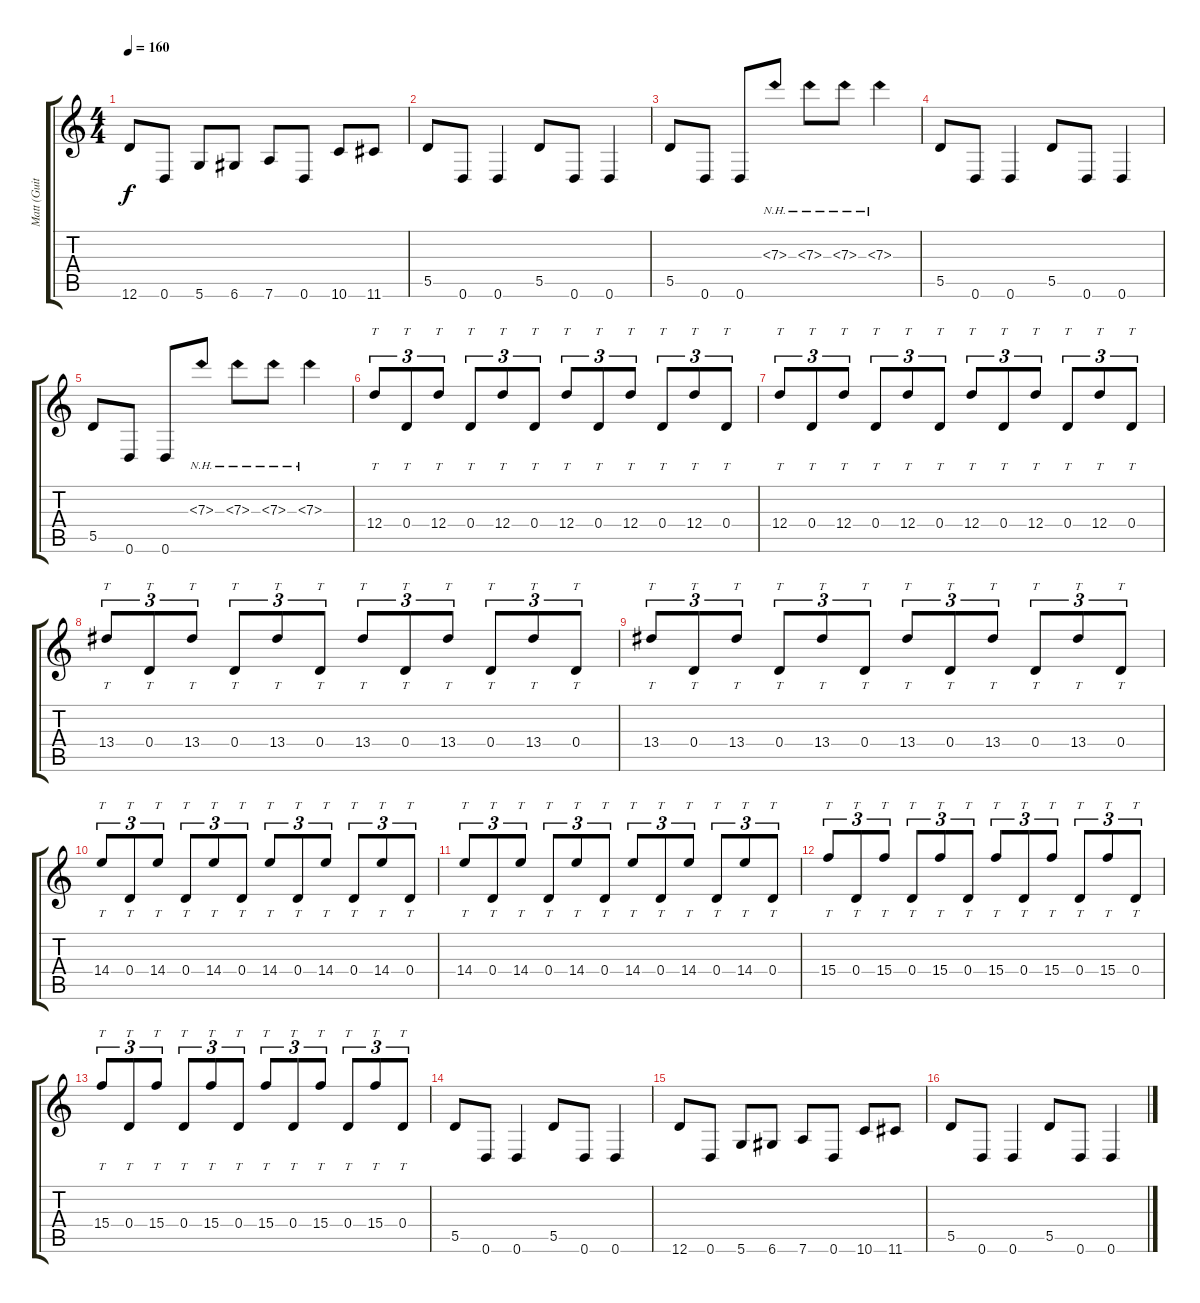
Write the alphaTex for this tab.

\track ("Matt (Guitar)" "Matt (Guit") {instrument distortionguitar}
\staff {score tabs}
\tuning (E4 B3 G3 D3 A2 D2) {hide}
\ts (4 4)
\tempo 160
\clef g2
\ks c
12.6.8{dy f} 0.6.8 5.6.8 6.6.8 7.6.8 0.6.8 10.6.8 11.6.8 |
5.5.8 0.6.8 0.6.4 5.5.8 0.6.8 0.6.4 |
5.5.8 0.6.8 0.6.8 7.3{nh}.8{balance 8} 7.3{nh}.8 7.3{nh}.8 7.3{nh}.4 |
5.5.8{balance 2} 0.6.8 0.6.4 5.5.8 0.6.8 0.6.4 |
5.5.8 0.6.8 0.6.8 7.3{nh}.8{balance 8} 7.3{nh}.8 7.3{nh}.8 7.3{nh}.4 |
12.4.8{tt tu (3 2) volume 13 balance 8} 0.4.8{tt tu (3 2)} 12.4.8{tt tu (3 2)} 0.4.8{tt tu (3 2)} 12.4.8{tt tu (3 2)} 0.4.8{tt tu (3 2)} 12.4.8{tt tu (3 2)} 0.4.8{tt tu (3 2)} 12.4.8{tt tu (3 2)} 0.4.8{tt tu (3 2)} 12.4.8{tt tu (3 2)} 0.4.8{tt tu (3 2)} |
12.4.8{tt tu (3 2)} 0.4.8{tt tu (3 2)} 12.4.8{tt tu (3 2)} 0.4.8{tt tu (3 2)} 12.4.8{tt tu (3 2)} 0.4.8{tt tu (3 2)} 12.4.8{tt tu (3 2)} 0.4.8{tt tu (3 2)} 12.4.8{tt tu (3 2)} 0.4.8{tt tu (3 2)} 12.4.8{tt tu (3 2)} 0.4.8{tt tu (3 2)} |
13.4.8{tt tu (3 2)} 0.4.8{tt tu (3 2)} 13.4.8{tt tu (3 2)} 0.4.8{tt tu (3 2)} 13.4.8{tt tu (3 2)} 0.4.8{tt tu (3 2)} 13.4.8{tt tu (3 2)} 0.4.8{tt tu (3 2)} 13.4.8{tt tu (3 2)} 0.4.8{tt tu (3 2)} 13.4.8{tt tu (3 2)} 0.4.8{tt tu (3 2)} |
13.4.8{tt tu (3 2)} 0.4.8{tt tu (3 2)} 13.4.8{tt tu (3 2)} 0.4.8{tt tu (3 2)} 13.4.8{tt tu (3 2)} 0.4.8{tt tu (3 2)} 13.4.8{tt tu (3 2)} 0.4.8{tt tu (3 2)} 13.4.8{tt tu (3 2)} 0.4.8{tt tu (3 2)} 13.4.8{tt tu (3 2)} 0.4.8{tt tu (3 2)} |
14.4.8{tt tu (3 2)} 0.4.8{tt tu (3 2)} 14.4.8{tt tu (3 2)} 0.4.8{tt tu (3 2)} 14.4.8{tt tu (3 2)} 0.4.8{tt tu (3 2)} 14.4.8{tt tu (3 2)} 0.4.8{tt tu (3 2)} 14.4.8{tt tu (3 2)} 0.4.8{tt tu (3 2)} 14.4.8{tt tu (3 2)} 0.4.8{tt tu (3 2)} |
14.4.8{tt tu (3 2)} 0.4.8{tt tu (3 2)} 14.4.8{tt tu (3 2)} 0.4.8{tt tu (3 2)} 14.4.8{tt tu (3 2)} 0.4.8{tt tu (3 2)} 14.4.8{tt tu (3 2)} 0.4.8{tt tu (3 2)} 14.4.8{tt tu (3 2)} 0.4.8{tt tu (3 2)} 14.4.8{tt tu (3 2)} 0.4.8{tt tu (3 2)} |
15.4.8{tt tu (3 2)} 0.4.8{tt tu (3 2)} 15.4.8{tt tu (3 2)} 0.4.8{tt tu (3 2)} 15.4.8{tt tu (3 2)} 0.4.8{tt tu (3 2)} 15.4.8{tt tu (3 2)} 0.4.8{tt tu (3 2)} 15.4.8{tt tu (3 2)} 0.4.8{tt tu (3 2)} 15.4.8{tt tu (3 2)} 0.4.8{tt tu (3 2)} |
15.4.8{tt tu (3 2)} 0.4.8{tt tu (3 2)} 15.4.8{tt tu (3 2)} 0.4.8{tt tu (3 2)} 15.4.8{tt tu (3 2)} 0.4.8{tt tu (3 2)} 15.4.8{tt tu (3 2)} 0.4.8{tt tu (3 2)} 15.4.8{tt tu (3 2)} 0.4.8{tt tu (3 2)} 15.4.8{tt tu (3 2)} 0.4.8{tt tu (3 2)} |
5.5.8{volume 16 balance 8 instrument overdrivenguitar} 0.6.8 0.6.4 5.5.8 0.6.8 0.6.4 |
12.6.8 0.6.8 5.6.8 6.6.8 7.6.8 0.6.8 10.6.8 11.6.8 |
5.5.8 0.6.8 0.6.4 5.5.8 0.6.8 0.6.4
